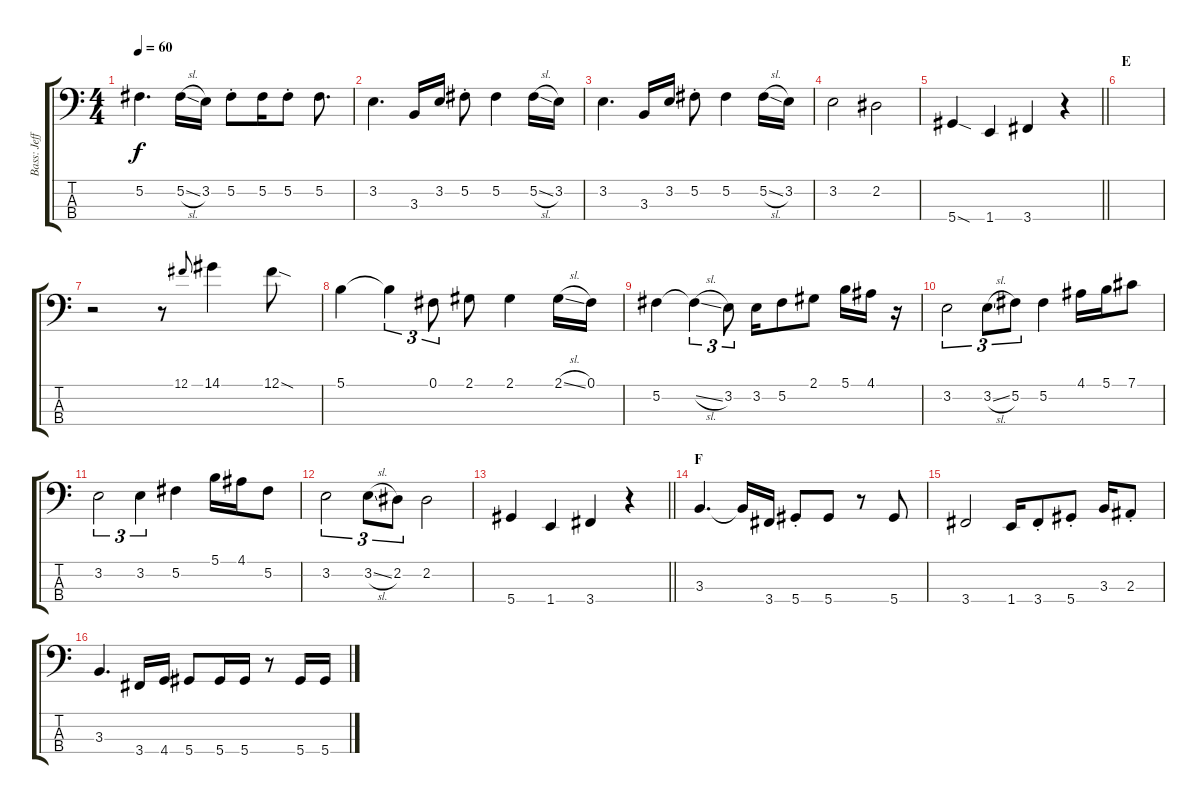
\track ("Bass: Jeff" "Bass: Jeff") {instrument electricbassfinger}
\staff {score tabs}
\tuning (Gb2 Db2 Ab1 Eb1) {hide}
\ts (4 4)
\tempo 60
\clef f4
\ks c
5.2.4{d dy f} 5.2{sl}.16 3.2.16 5.2{st}.8 5.2.16 5.2{st}.8 5.2.8{d} |
3.2.4{d} 3.3.16 3.2.16 5.2{st}.8 5.2.4 5.2{sl}.16 3.2.16 |
3.2.4{d} 3.3.16 3.2.16 5.2{st}.8 5.2.4 5.2{sl}.16 3.2.16 |
3.2.2 2.2.2 |
\barLineRight lightlight
5.4{sod}.4 1.4.4 3.4.4 r.4 |
\section ("" "E")
|
r.2 r.8 12.1.8{gr onbeat} 14.1.4 12.1{sod}.8 |
5.1.4 5.1{t}.4{tu (3 2)} 0.1.8{tu (3 2)} 2.1.8 2.1.4 2.1{sl}.16 0.1.16 |
5.2.4 5.2{sl t}.4{tu (3 2)} 3.2.8{tu (3 2)} 3.2.16 5.2.8 2.1.8 5.1.16 4.1.16 r.16 |
3.2.2{tu (3 2)} 3.2{sl}.8{tu (3 2)} 5.2.8{tu (3 2)} 5.2.4 4.1.16 5.1.16 7.1.8 |
3.2.2{tu (3 2)} 3.2.4{tu (3 2)} 5.2.4 5.1.16 4.1.16 5.2.8 |
3.2.2{tu (3 2)} 3.2{sl}.8{tu (3 2)} 2.2.8{tu (3 2)} 2.2.2 |
\barLineRight lightlight
5.4.4 1.4.4 3.4.4 r.4 |
\section ("" "F")
3.3.4{d} 3.3{t}.16 3.4.16 5.4{st}.8 5.4.8 r.8 5.4.8 |
3.4.2 1.4.16 3.4{st}.8 5.4{st}.8 3.3.16 2.3{st}.8 |
3.3.4{d} 3.4.16 4.4.16 5.4.8 5.4.16 5.4.16 r.8 5.4.16 5.4.16
